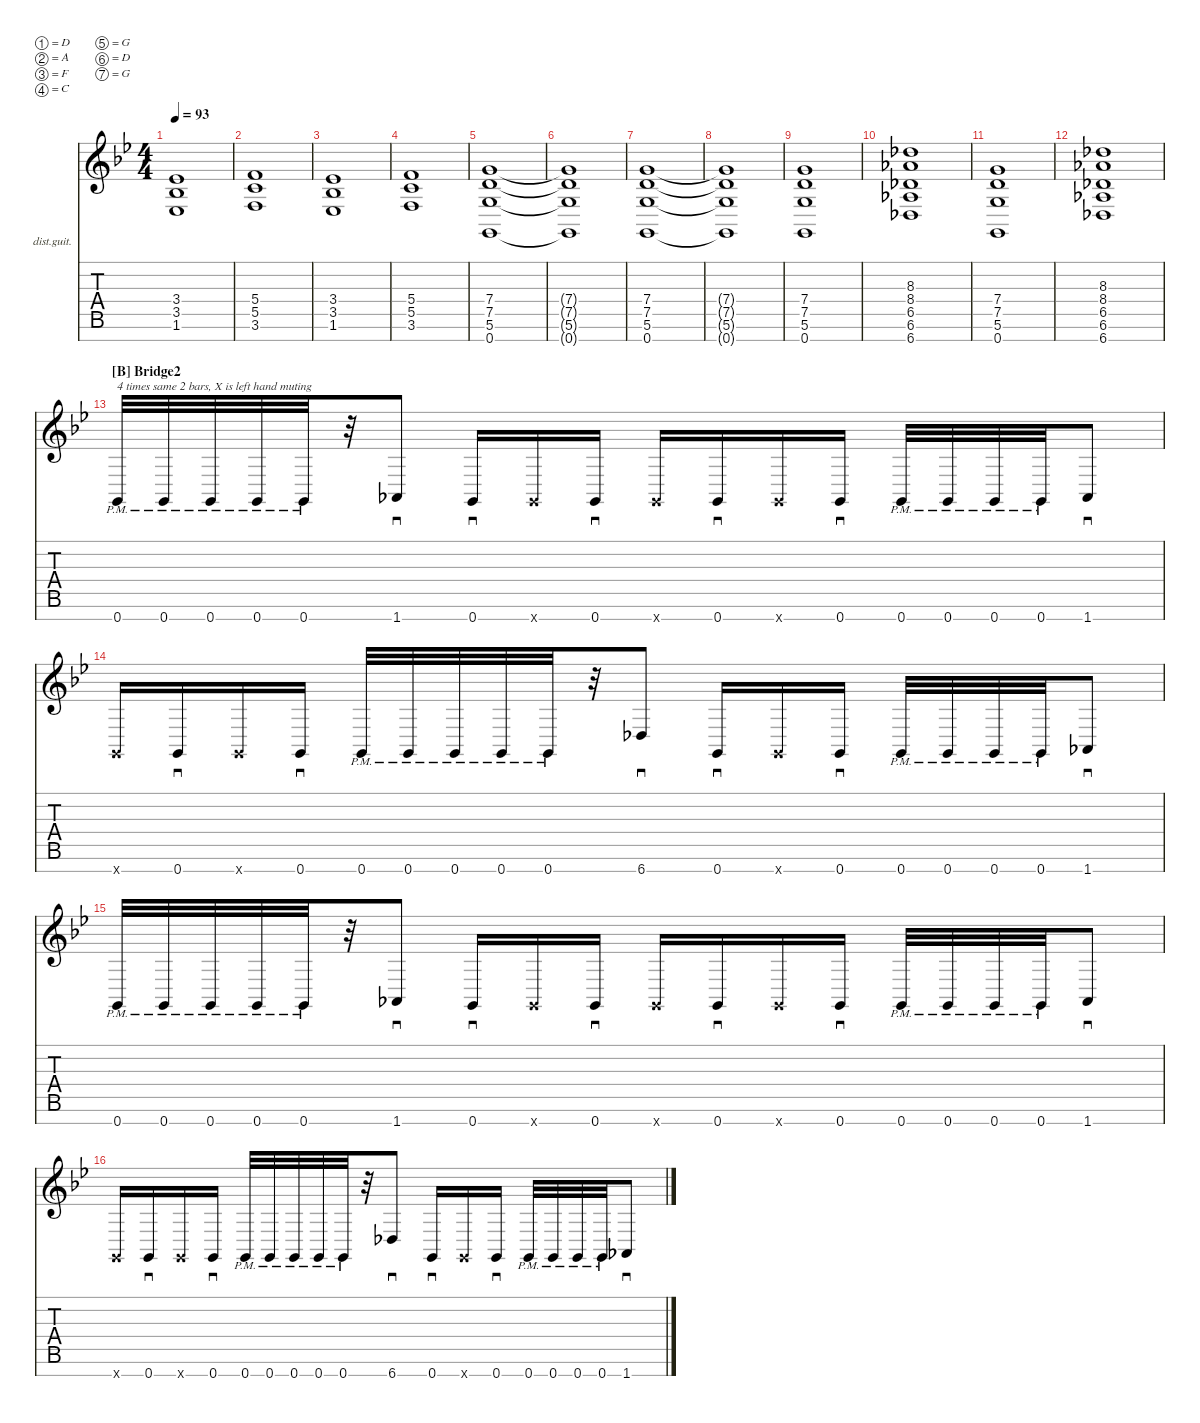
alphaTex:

\defaultSystemsLayout 2
\hideDynamics
\bracketExtendMode nobrackets
\firstSystemTrackNameOrientation horizontal
\otherSystemsTrackNameOrientation horizontal
\track ("Rhytm" "dist.guit.") {defaultSystemsLayout 2 solo instrument distortionguitar}
\staff {score tabs}
\tuning (D4 A3 F3 C3 G2 D2 G1)
\ts (4 4)
\tempo 93
\clef g2
\ks gminor
(1.6 3.5 3.4).1{dy mf} |
(3.6 5.5 5.4).1 |
(1.6 3.5 3.4).1 |
(3.6 5.5 5.4).1 |
(5.6 7.5 7.4 0.7).1 |
(5.6{t} 7.5{t} 7.4{t} 0.7{t}).1 |
(5.6 7.5 7.4 0.7).1 |
(5.6{t} 7.5{t} 7.4{t} 0.7{t}).1 |
(5.6 7.5 7.4 0.7).1 |
(6.7 6.6 6.5 8.4 8.3).1 |
(5.6 7.5 7.4 0.7).1 |
(6.7 6.6 6.5 8.4 8.3).1 |
\section ("B" "Bridge2")
0.7{pm}.32{txt "4 times same 2 bars, X is left hand muting"} 0.7{pm}.32 0.7{pm}.32 0.7{pm}.32 0.7{pm}.32 r.32 1.7.8{sd} 0.7.16{sd} 0.7{x}.16 0.7.16{sd} 0.7{x}.16 0.7.16{sd} 0.7{x}.16 0.7.16{sd} 0.7{pm}.32 0.7{pm}.32 0.7{pm}.32 0.7{pm}.32 1.7.8{sd} |
0.7{x}.16 0.7.16{sd} 0.7{x}.16 0.7.16{sd} 0.7{pm}.32 0.7{pm}.32 0.7{pm}.32 0.7{pm}.32 0.7{pm}.32 r.32 6.7.8{sd} 0.7.16{sd} 0.7{x}.16 0.7.16{sd} 0.7{pm}.32 0.7{pm}.32 0.7{pm}.32 0.7{pm}.32 1.7.8{sd} |
0.7{pm}.32 0.7{pm}.32 0.7{pm}.32 0.7{pm}.32 0.7{pm}.32 r.32 1.7.8{sd} 0.7.16{sd} 0.7{x}.16 0.7.16{sd} 0.7{x}.16 0.7.16{sd} 0.7{x}.16 0.7.16{sd} 0.7{pm}.32 0.7{pm}.32 0.7{pm}.32 0.7{pm}.32 1.7.8{sd} |
0.7{x}.16 0.7.16{sd} 0.7{x}.16 0.7.16{sd} 0.7{pm}.32 0.7{pm}.32 0.7{pm}.32 0.7{pm}.32 0.7{pm}.32 r.32 6.7.8{sd} 0.7.16{sd} 0.7{x}.16 0.7.16{sd} 0.7{pm}.32 0.7{pm}.32 0.7{pm}.32 0.7{pm}.32 1.7.8{sd}
